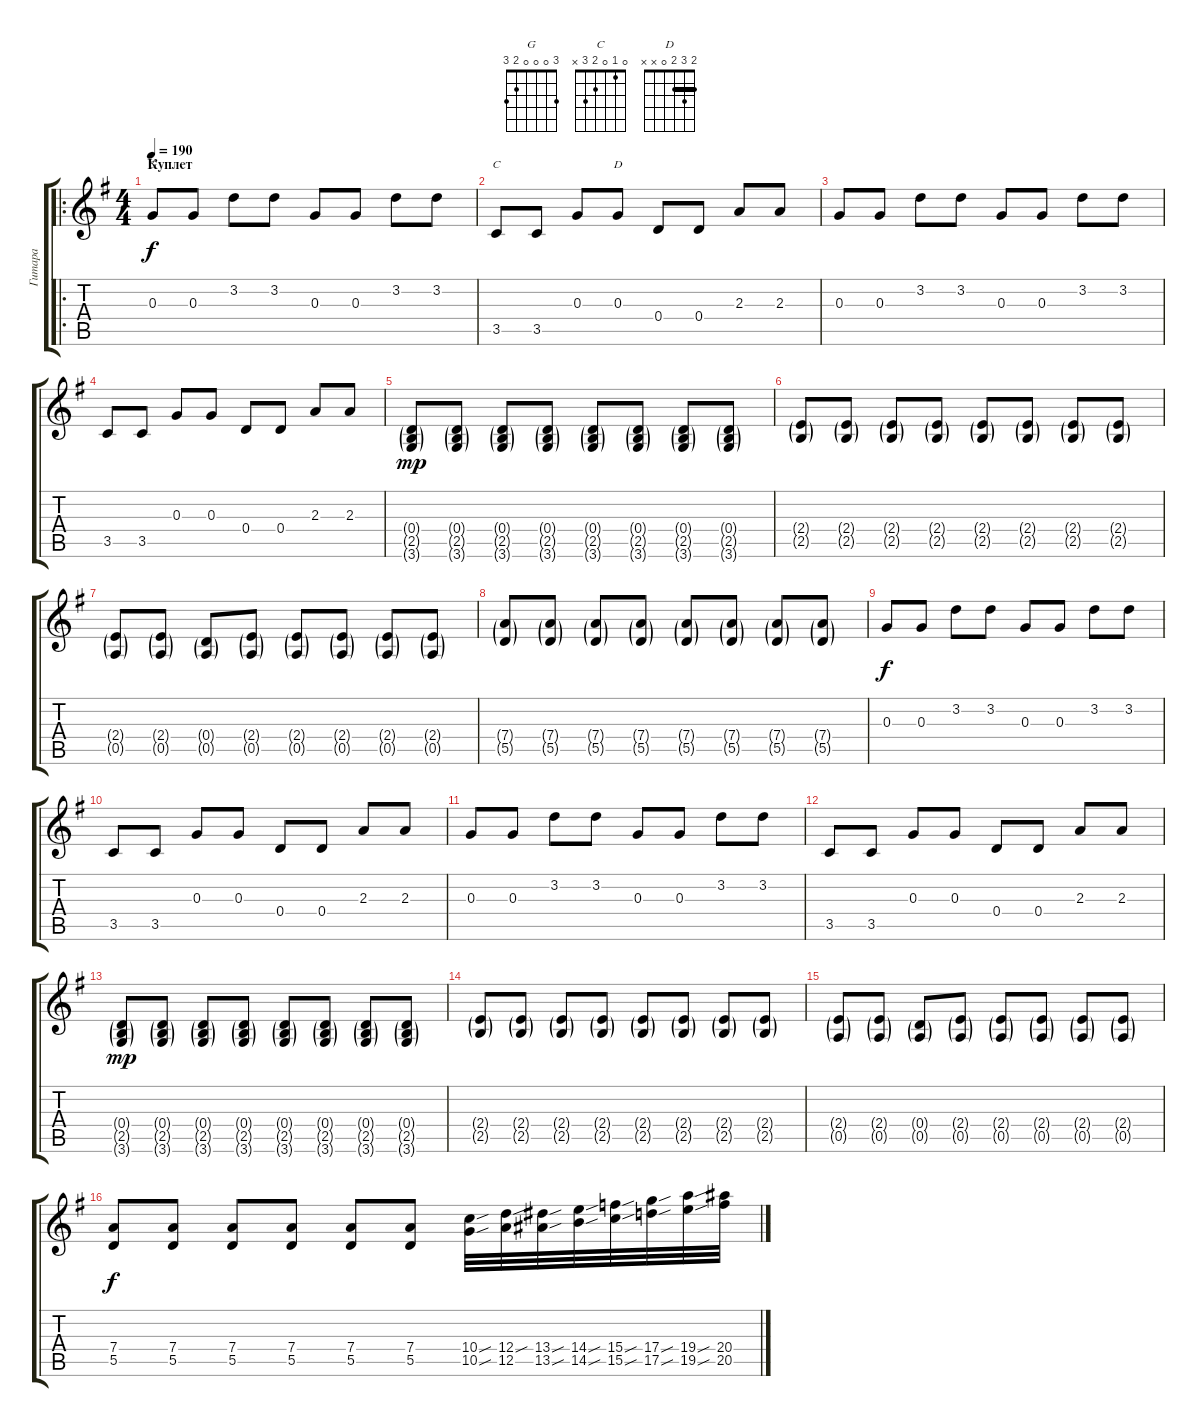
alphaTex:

\track ("Гитара" "Гитара") {instrument overdrivenguitar}
\staff {score tabs}
\tuning (E4 B3 G3 D3 A2 E2) {hide}
\chord ("G" 3 0 0 0 2 3)
\chord ("C" 0 1 0 2 3 x)
\chord ("D" 2 3 2 0 x x) {barre 2}
\ro
\ts (4 4)
\section ("" "Куплет")
\tempo 190
\clef g2
\ks g
0.3.8{ch "G" dy f} 0.3.8 3.2.8 3.2.8 0.3.8 0.3.8 3.2.8 3.2.8 |
3.5.8{ch "C"} 3.5.8 0.3.8 0.3.8{ch "D"} 0.4.8 0.4.8 2.3.8 2.3.8 |
0.3.8 0.3.8 3.2.8 3.2.8 0.3.8 0.3.8 3.2.8 3.2.8 |
3.5.8 3.5.8 0.3.8 0.3.8 0.4.8 0.4.8 2.3.8 2.3.8 |
(0.4{g} 2.5{g} 3.6{g}).8{dy mp} (0.4{g} 2.5{g} 3.6{g}).8 (0.4{g} 2.5{g} 3.6{g}).8 (0.4{g} 2.5{g} 3.6{g}).8 (0.4{g} 2.5{g} 3.6{g}).8 (0.4{g} 2.5{g} 3.6{g}).8 (0.4{g} 2.5{g} 3.6{g}).8 (0.4{g} 2.5{g} 3.6{g}).8 |
(2.4{g} 2.5{g}).8 (2.4{g} 2.5{g}).8 (2.4{g} 2.5{g}).8 (2.4{g} 2.5{g}).8 (2.4{g} 2.5{g}).8 (2.4{g} 2.5{g}).8 (2.4{g} 2.5{g}).8 (2.4{g} 2.5{g}).8 |
(2.4{g} 0.5{g}).8 (2.4{g} 0.5{g}).8 (0.4{g} 0.5{g}).8 (2.4{g} 0.5{g}).8 (2.4{g} 0.5{g}).8 (2.4{g} 0.5{g}).8 (2.4{g} 0.5{g}).8 (2.4{g} 0.5{g}).8 |
(7.4{g} 5.5{g}).8 (7.4{g} 5.5{g}).8 (7.4{g} 5.5{g}).8 (7.4{g} 5.5{g}).8 (7.4{g} 5.5{g}).8 (7.4{g} 5.5{g}).8 (7.4{g} 5.5{g}).8 (7.4{g} 5.5{g}).8 |
0.3.8{dy f} 0.3.8 3.2.8 3.2.8 0.3.8 0.3.8 3.2.8 3.2.8 |
3.5.8 3.5.8 0.3.8 0.3.8 0.4.8 0.4.8 2.3.8 2.3.8 |
0.3.8 0.3.8 3.2.8 3.2.8 0.3.8 0.3.8 3.2.8 3.2.8 |
3.5.8 3.5.8 0.3.8 0.3.8 0.4.8 0.4.8 2.3.8 2.3.8 |
(0.4{g} 2.5{g} 3.6{g}).8{dy mp} (0.4{g} 2.5{g} 3.6{g}).8 (0.4{g} 2.5{g} 3.6{g}).8 (0.4{g} 2.5{g} 3.6{g}).8 (0.4{g} 2.5{g} 3.6{g}).8 (0.4{g} 2.5{g} 3.6{g}).8 (0.4{g} 2.5{g} 3.6{g}).8 (0.4{g} 2.5{g} 3.6{g}).8 |
(2.4{g} 2.5{g}).8 (2.4{g} 2.5{g}).8 (2.4{g} 2.5{g}).8 (2.4{g} 2.5{g}).8 (2.4{g} 2.5{g}).8 (2.4{g} 2.5{g}).8 (2.4{g} 2.5{g}).8 (2.4{g} 2.5{g}).8 |
(2.4{g} 0.5{g}).8 (2.4{g} 0.5{g}).8 (0.4{g} 0.5{g}).8 (2.4{g} 0.5{g}).8 (2.4{g} 0.5{g}).8 (2.4{g} 0.5{g}).8 (2.4{g} 0.5{g}).8 (2.4{g} 0.5{g}).8 |
(7.4 5.5).8{dy f} (7.4 5.5).8 (7.4 5.5).8 (7.4 5.5).8 (7.4 5.5).8 (7.4 5.5).8 (10.4{sou} 10.5{sou}).32 (12.4{sou} 12.5).32 (13.4{sou} 13.5{sou}).32 (14.4{sou} 14.5{sou}).32 (15.4{sou} 15.5{sou}).32 (17.4{sou} 17.5{sou}).32 (19.4{sou} 19.5{sou}).32 (20.4 20.5).32
